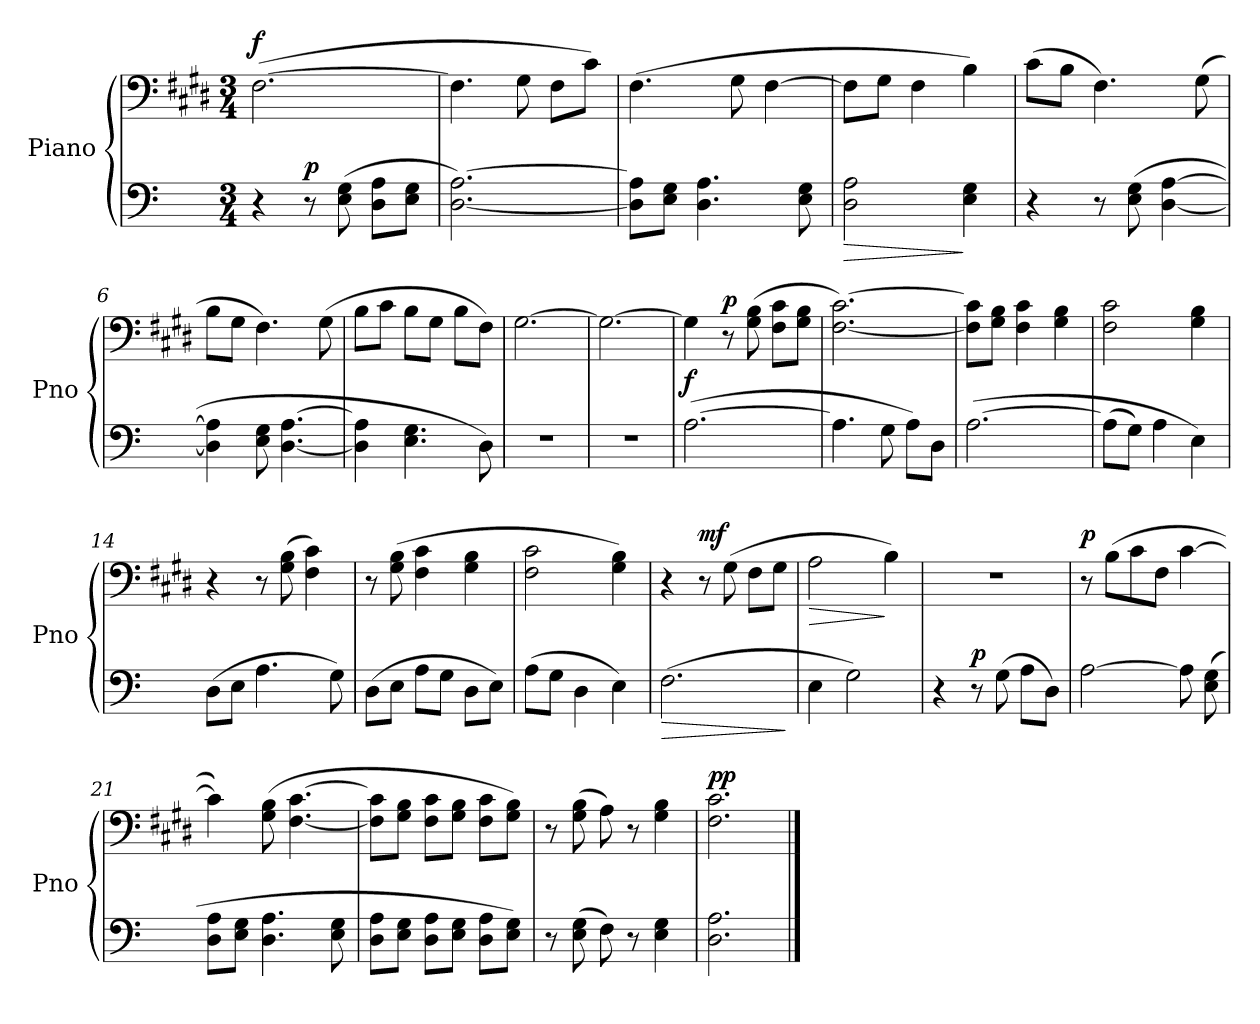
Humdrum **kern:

**kern	**dynam	**kern	**dynam
*part2	*part2	*part1	*part1
*staff2	*staff2	*staff1	*staff1
*I"Piano	*	*I"Piano	*
*I'Pno	*	*I'Pno	*
*clefF4	*	*clefF4	*
*	*	*k[f#c#g#d#]	*
*M3/4	*	*M3/4	*
*MM66	*	*MM66	*
=1	=1	=1	=1
!	!	!	!LO:DY:a
4r	.	([2.F#\	f
!	!LO:DY:a	!	!
8r	p	.	.
(8E\ 8G\	.	.	.
8D\ 8A\L	.	.	.
8E\ 8G\J	.	.	.
=2	=2	=2	=2
[2.D\ [2.A\)	.	4.F#\]	.
.	.	8G#\	.
.	.	8F#\L	.
.	.	8c#\J)	.
=3	=3	=3	=3
8D\] 8A\]L	.	(4.F#\	.
8E\ 8G\J	.	.	.
4.D\ 4.A\	.	.	.
.	.	8G#\	.
.	.	[4F#\	.
8E\ 8G\	.	.	.
=4	=4	=4	=4
!	!LO:HP:b	!	!
2D\ 2A\	>	8F#\L]	.
.	.	8G#\J	.
.	.	4F#\	.
4E\ 4G\	]	4B\)	.
!!LO:LB:g=z
=5	=5	=5	=5
4r	.	(8c#\L	.
.	.	8B\J	.
8r	.	4.F#\)	.
(8E\ 8G\	.	.	.
[4D\ [4A\	.	.	.
.	.	(8G#\	.
=6	=6	=6	=6
4D\] 4A\]	.	8B\L	.
.	.	8G#\J	.
8E\ 8G\	.	4.F#\)	.
[4.D\ [4.A\	.	.	.
.	.	(8G#\	.
=7	=7	=7	=7
4D\] 4A\]	.	8B\L	.
.	.	8c#\J	.
4.E\ 4.G\	.	8B\L	.
.	.	8G#\J	.
.	.	8B\L	.
8D\)	.	8F#\J)	.
=8	=8	=8	=8
!LO:N:vis=1	!	!	!
2.r	.	[2.G#\	.
=9	=9	=9	=9
!LO:N:vis=1	!	!	!
2.r	.	2.G#\_	.
!!LO:LB:g=z
=10	=10	=10	=10
!	!LO:DY:a	!	!
([2.A\	f	4G#\]	.
!	!	!	!LO:DY:a
.	.	8r	p
.	.	(8G#\ 8B\	.
.	.	8F#\ 8c#\L	.
.	.	8G#\ 8B\J	.
=11	=11	=11	=11
4.A\]	.	[2.F#\ [2.c#\)	.
8G\	.	.	.
8A\L)	.	.	.
8D\J	.	.	.
=12	=12	=12	=12
([2.A\	.	8F#\] 8c#\]L	.
.	.	8G#\ 8B\J	.
.	.	4F#\ 4c#\	.
.	.	4G#\ 4B\	.
=13	=13	=13	=13
(8A\L]	.	2F#\ 2c#\	.
8G\J)	.	.	.
4A\	.	.	.
4E\)	.	4G#\ 4B\	.
=14	=14	=14	=14
(8D\L	.	4r	.
8E\J	.	.	.
4.A\	.	8r	.
.	.	(8G#\ 8B\	.
.	.	4F#\ 4c#\)	.
8G\)	.	.	.
!!LO:LB:g=z
=15	=15	=15	=15
(8D\L	.	8r	.
8E\J	.	(8G#\ 8B\	.
8A\L	.	4F#\ 4c#\	.
8G\J	.	.	.
8D\L	.	4G#\ 4B\	.
8E\J)	.	.	.
=16	=16	=16	=16
(8A\L	.	2F#\ 2c#\	.
8G\J	.	.	.
4D\	.	.	.
4E\)	.	4G#\ 4B\)	.
=17	=17	=17	=17
!	!LO:HP:b	!	!
(2.F\	>	4r	.
!	!	!	!LO:DY:a
.	.	8r	mf
.	.	(8G#\	.
.	.	8F#\L	.
.	.	8G#\J	.
.	]	.	.
=18	=18	=18	=18
!	!	!	!LO:HP:b
4E\	.	2A\	>
2G\)	.	.	.
.	.	4B\)	]
=19	=19	=19	=19
!	!	!LO:N:vis=1	!
4r	.	2.r	.
!	!LO:DY:a	!	!
8r	p	.	.
(8G\	.	.	.
8A\L	.	.	.
8D\J)	.	.	.
!!LO:LB:g=z
=20	=20	=20	=20
!	!	!	!LO:DY:a
[2A\	.	8r	p
.	.	(8B\L	.
.	.	8c#\	.
.	.	8F#\J	.
8A\]	.	[4c#\	.
(8E\ 8G\	.	.	.
=21	=21	=21	=21
8D\ 8A\L	.	4c#\])	.
8E\ 8G\J	.	.	.
4.D\ 4.A\	.	(8G#\ 8B\	.
.	.	[4.F#\ [4.c#\	.
8E\ 8G\	.	.	.
=22	=22	=22	=22
8D\ 8A\L	.	8F#\] 8c#\]L	.
8E\ 8G\J	.	8G#\ 8B\J	.
8D\ 8A\L	.	8F#\ 8c#\L	.
8E\ 8G\J	.	8G#\ 8B\J	.
8D\ 8A\L	.	8F#\ 8c#\L	.
8E\ 8G\J)	.	8G#\ 8B\J)	.
=23	=23	=23	=23
8r	.	8r	.
(8E\ 8G\	.	(8G#\ 8B\	.
8F\)	.	8A\)	.
8r	.	8r	.
4E\ 4G\	.	4G#\ 4B\	.
=24	=24	=24	=24
!	!	!	!LO:DY:a
2.D\ 2.A\	.	2.F#\ 2.c#\	pp
==	==	==	==
*-	*-	*-	*-
